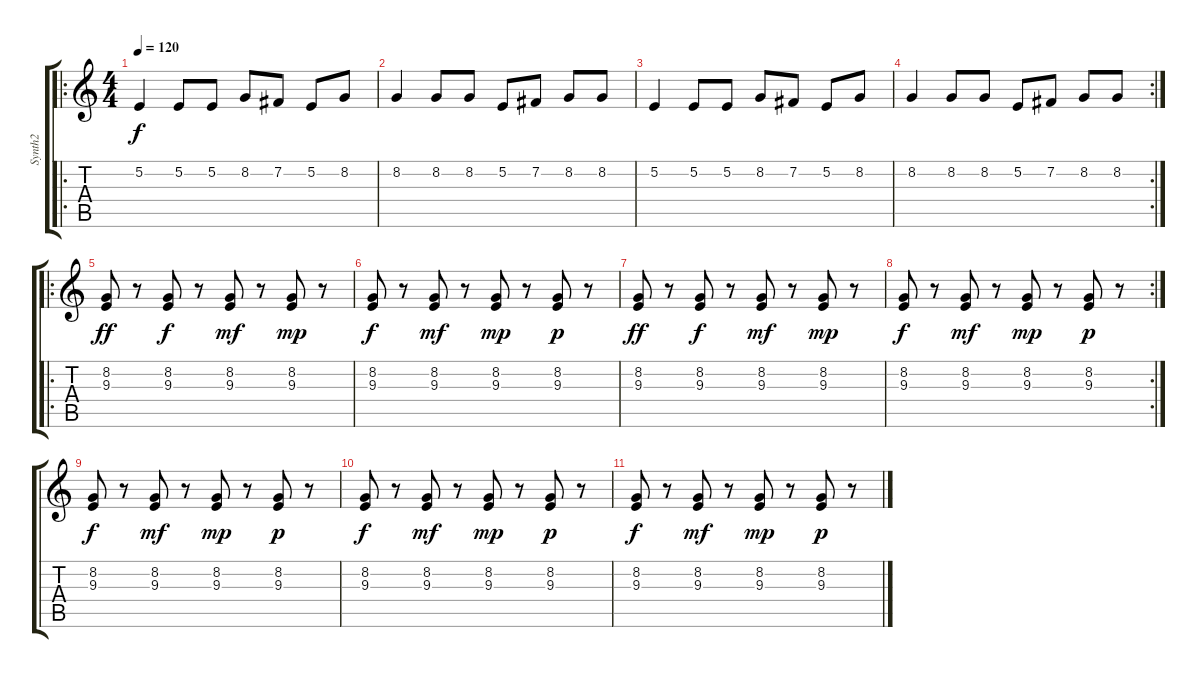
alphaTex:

\track ("Synth2" "Synth2") {instrument synthbrass1}
\staff {score tabs}
\tuning (E4 B3 G3 D3 A2 E2) {hide}
\ro
\ts (4 4)
\tempo 120
\clef g2
\ks c
5.2.4{dy f volume 11} 5.2.8 5.2.8 8.2.8 7.2.8 5.2.8 8.2.8 |
8.2.4 8.2.8 8.2.8 5.2.8 7.2.8 8.2.8 8.2.8 |
5.2.4 5.2.8 5.2.8 8.2.8 7.2.8 5.2.8 8.2.8 |
\rc 2
8.2.4 8.2.8 8.2.8 5.2.8 7.2.8 8.2.8 8.2.8 |
\ro
(8.2 9.3).8{dy ff volume 10} r.8 (8.2 9.3).8{dy f} r.8 (8.2 9.3).8{dy mf} r.8 (8.2 9.3).8{dy mp} r.8 |
(8.2 9.3).8{dy f} r.8 (8.2 9.3).8{dy mf} r.8 (8.2 9.3).8{dy mp} r.8 (8.2 9.3).8{dy p} r.8 |
(8.2 9.3).8{dy ff} r.8 (8.2 9.3).8{dy f} r.8 (8.2 9.3).8{dy mf} r.8 (8.2 9.3).8{dy mp} r.8 |
\rc 2
(8.2 9.3).8{dy f} r.8 (8.2 9.3).8{dy mf} r.8 (8.2 9.3).8{dy mp} r.8 (8.2 9.3).8{dy p} r.8 |
(8.2 9.3).8{dy f volume 10} r.8 (8.2 9.3).8{dy mf volume 9} r.8 (8.2 9.3).8{dy mp volume 8} r.8 (8.2 9.3).8{dy p volume 7} r.8 |
(8.2 9.3).8{dy f volume 6} r.8 (8.2 9.3).8{dy mf volume 5} r.8 (8.2 9.3).8{dy mp volume 4} r.8 (8.2 9.3).8{dy p volume 3} r.8 |
(8.2 9.3).8{dy f volume 2} r.8 (8.2 9.3).8{dy mf volume 1} r.8 (8.2 9.3).8{dy mp volume 0} r.8 (8.2 9.3).8{dy p} r.8
